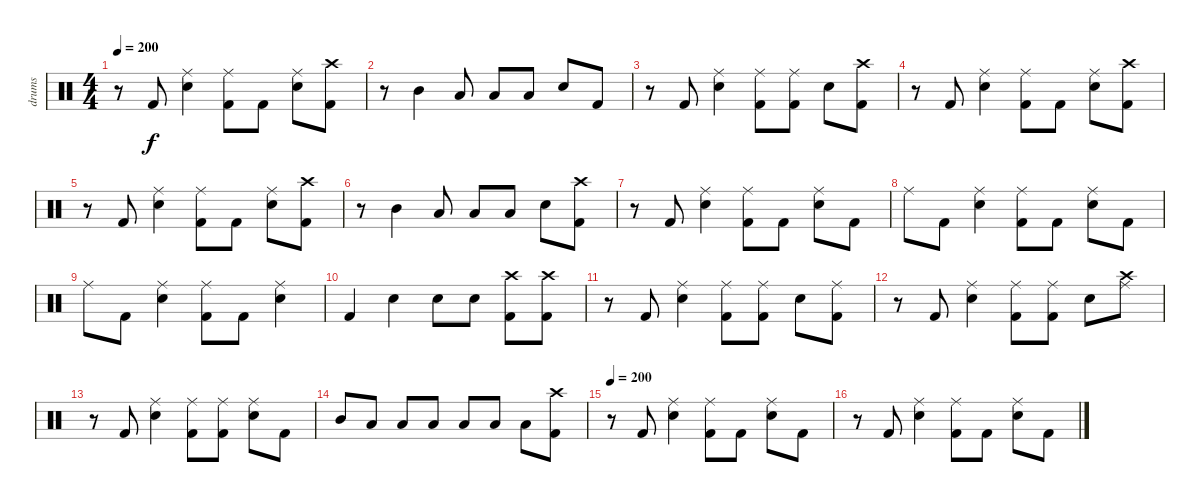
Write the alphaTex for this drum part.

\track ("drums" "drums") {instrument percussion}
\staff {score}
\articulation defaults
\ts (4 4)
\tempo 200
\clef neutral
\ks c
r.8{dy f} "Kick (hit) 2".8 ("Ride (middle)" "Electric Snare (hit)").4 ("Ride (middle)" "Kick (hit) 2").8 "Kick (hit) 2".8 ("Ride (middle)" "Electric Snare (hit)").8 ("Crash high (hit)" "Kick (hit) 2").8 |
r.8 "Mid Tom (hit)".4 "Low Tom (hit)".8 "Low Floor Tom (hit)".8 "Low Tom (hit)".8 "Electric Snare (hit)".8 "Kick (hit) 2".8 |
r.8 "Kick (hit) 2".8 ("Ride (middle)" "Electric Snare (hit)").4 ("Ride (middle)" "Kick (hit) 2").8 ("Ride (middle)" "Kick (hit) 2").8 "Electric Snare (hit)".8 ("Crash high (hit)" "Kick (hit) 2").8 |
r.8 "Kick (hit) 2".8 ("Ride (middle)" "Electric Snare (hit)").4 ("Ride (middle)" "Kick (hit) 2").8 "Kick (hit) 2".8 ("Ride (middle)" "Electric Snare (hit)").8 ("Crash high (hit)" "Kick (hit) 2").8 |
r.8 "Kick (hit) 2".8 ("Ride (middle)" "Electric Snare (hit)").4 ("Ride (middle)" "Kick (hit) 2").8 "Kick (hit) 2".8 ("Ride (middle)" "Electric Snare (hit)").8 ("Crash high (hit)" "Kick (hit) 2").8 |
r.8 "Mid Tom (hit)".4 "Low Tom (hit)".8 "Low Floor Tom (hit)".8 "Low Tom (hit)".8 "Electric Snare (hit)".8 ("Crash high (hit)" "Kick (hit) 2").8 |
r.8 "Kick (hit) 2".8 ("Ride (middle)" "Electric Snare (hit)").4 ("Ride (middle)" "Kick (hit) 2").8 "Kick (hit) 2".8 ("Ride (middle)" "Electric Snare (hit)").8 "Kick (hit) 2".8 |
"Ride (middle)".8 "Kick (hit) 2".8 ("Ride (middle)" "Electric Snare (hit)").4 ("Ride (middle)" "Kick (hit) 2").8 "Kick (hit) 2".8 ("Ride (middle)" "Electric Snare (hit)").8 "Kick (hit) 2".8 |
"Ride (middle)".8 "Kick (hit) 2".8 ("Ride (middle)" "Electric Snare (hit)").4 ("Ride (middle)" "Kick (hit) 2").8 "Kick (hit) 2".8 ("Ride (middle)" "Electric Snare (hit)").4 |
"Kick (hit) 2".4 "Electric Snare (hit)".4 "Electric Snare (hit)".8 "Electric Snare (hit)".8 ("Crash high (hit)" "Kick (hit) 2").8 ("Crash high (hit)" "Kick (hit) 2").8 |
r.8 "Kick (hit) 2".8 ("Ride (middle)" "Electric Snare (hit)").4 ("Ride (middle)" "Kick (hit) 2").8 ("Ride (middle)" "Kick (hit) 2").8 "Electric Snare (hit)".8 ("Ride (middle)" "Kick (hit) 2").8 |
r.8 "Kick (hit) 2".8 ("Ride (middle)" "Electric Snare (hit)").4 ("Ride (middle)" "Kick (hit) 2").8 ("Ride (middle)" "Kick (hit) 2").8 "Electric Snare (hit)".8 ("Crash high (hit)" "Ride (middle)").8 |
r.8 "Kick (hit) 2".8 ("Ride (middle)" "Electric Snare (hit)").4 ("Ride (middle)" "Kick (hit) 2").8 ("Ride (middle)" "Kick (hit) 2").8 ("Ride (middle)" "Electric Snare (hit)").8 "Kick (hit) 2".8 |
"Mid Tom (hit)".8 "Low Tom (hit)".8 "Low Tom (hit)".8 "Low Floor Tom (hit)".8 "Low Floor Tom (hit)".8 "Low Tom (hit)".8 "Low Floor Tom (hit)".8 ("Crash high (hit)" "Kick (hit) 2").8 |
\tempo 200
r.8 "Kick (hit) 2".8 ("Ride (middle)" "Electric Snare (hit)").4 ("Ride (middle)" "Kick (hit) 2").8 "Kick (hit) 2".8 ("Ride (middle)" "Electric Snare (hit)").8 "Kick (hit) 2".8 |
r.8 "Kick (hit) 2".8 ("Ride (middle)" "Electric Snare (hit)").4 ("Ride (middle)" "Kick (hit) 2").8 "Kick (hit) 2".8 ("Ride (middle)" "Electric Snare (hit)").8 "Kick (hit) 2".8
